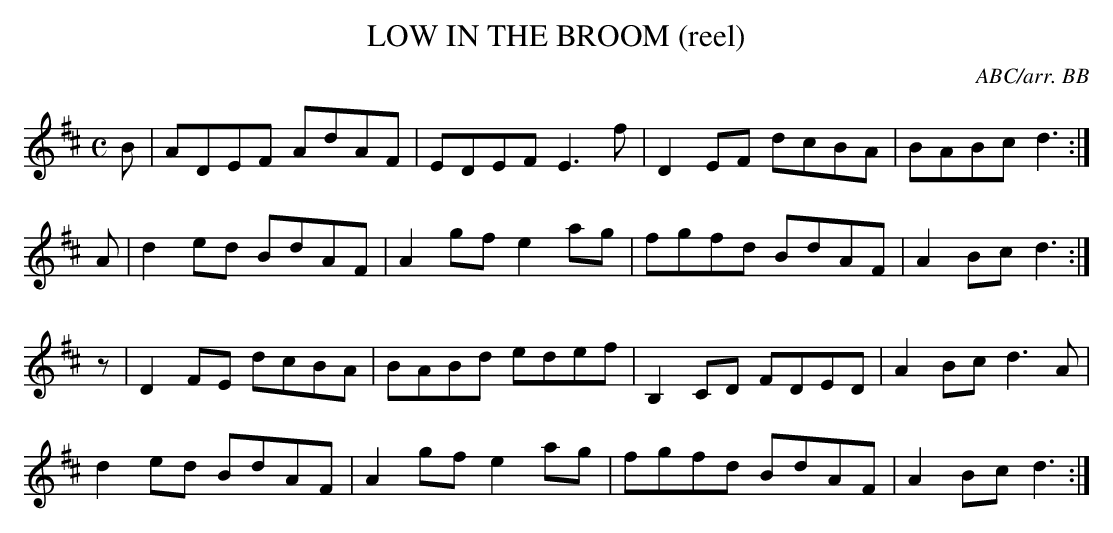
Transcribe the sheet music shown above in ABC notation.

X:1
T:LOW IN THE BROOM (reel)
Y:"Scotch"
C:ABC/arr. BB
of what it really is!)
M:C
L:1/8
K:D
B|ADEF AdAF|EDEF E3f|D2EF dcBA|BABc d3 :|
A|d2ed BdAF|A2gf e2ag|fgfd BdAF|A2Bc d3 :|
z|D2FE dcBA|BABd edef|B,2CD FDED|A2Bc d3A|
d2ed BdAF|A2gf e2ag|fgfd BdAF|A2Bc d3 :|
